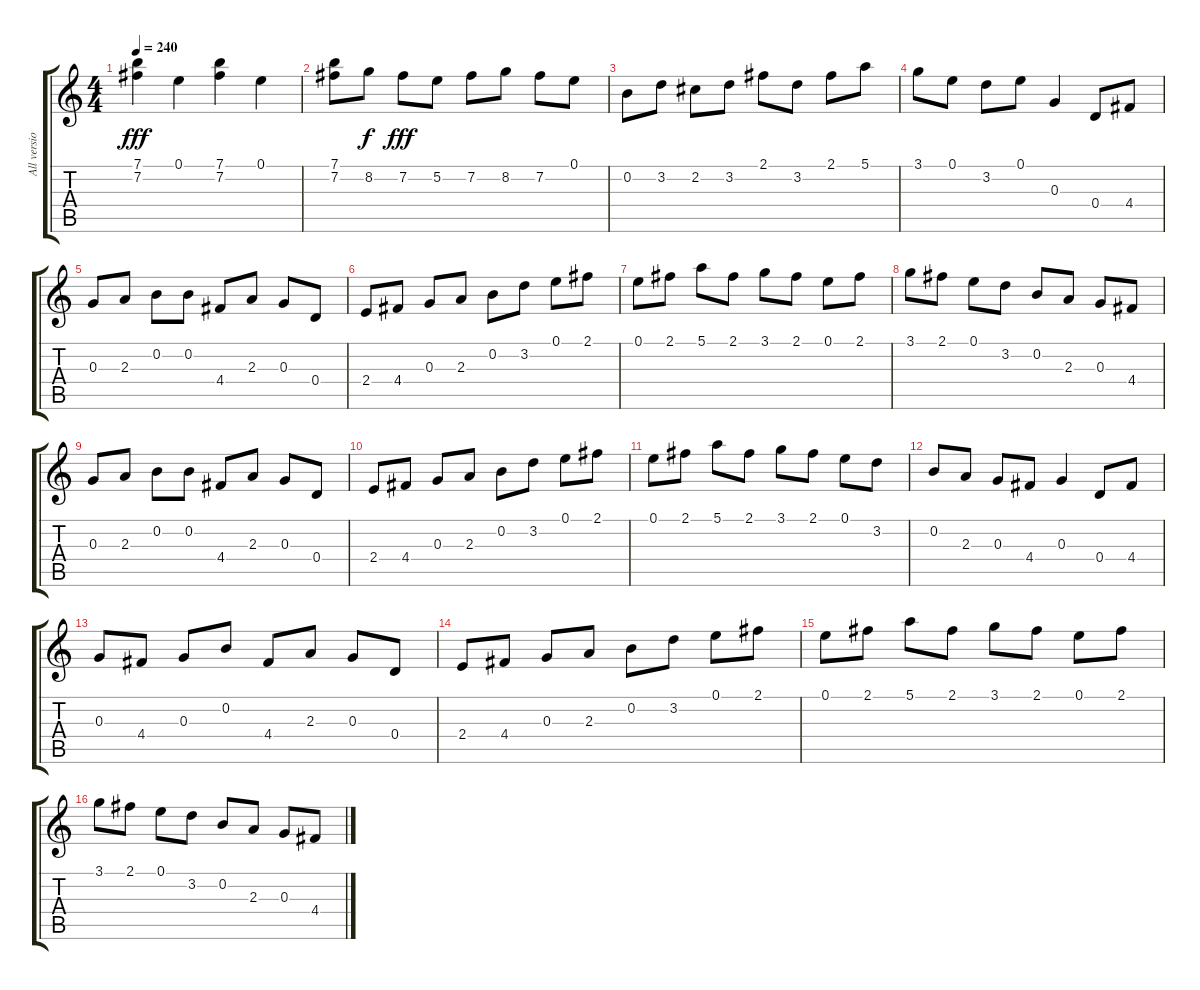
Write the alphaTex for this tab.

\track ("All versions" "All versio") {instrument acousticguitarnylon}
\staff {score tabs}
\tuning (E4 B3 G3 D3 A2 E2) {hide}
\ts (4 4)
\tempo 240
\clef g2
\ks c
(7.1 7.2).4{dy fff} 0.1.4 (7.1 7.2).4 0.1.4 |
(7.1 7.2).8 8.2.8{dy f} 7.2.8{dy fff} 5.2.8 7.2.8 8.2.8 7.2.8 0.1.8 |
0.2.8 3.2.8 2.2.8 3.2.8 2.1.8 3.2.8 2.1.8 5.1.8 |
3.1.8 0.1.8 3.2.8 0.1.8 0.3.4 0.4.8 4.4.8 |
0.3.8 2.3.8 0.2.8 0.2.8 4.4.8 2.3.8 0.3.8 0.4.8 |
2.4.8 4.4.8 0.3.8 2.3.8 0.2.8 3.2.8 0.1.8 2.1.8 |
0.1.8 2.1.8 5.1.8 2.1.8 3.1.8 2.1.8 0.1.8 2.1.8 |
3.1.8 2.1.8 0.1.8 3.2.8 0.2.8 2.3.8 0.3.8 4.4.8 |
0.3.8 2.3.8 0.2.8 0.2.8 4.4.8 2.3.8 0.3.8 0.4.8 |
2.4.8 4.4.8 0.3.8 2.3.8 0.2.8 3.2.8 0.1.8 2.1.8 |
0.1.8 2.1.8 5.1.8 2.1.8 3.1.8 2.1.8 0.1.8 3.2.8 |
0.2.8 2.3.8 0.3.8 4.4.8 0.3.4 0.4.8 4.4.8 |
0.3.8 4.4.8 0.3.8 0.2.8 4.4.8 2.3.8 0.3.8 0.4.8 |
2.4.8 4.4.8 0.3.8 2.3.8 0.2.8 3.2.8 0.1.8 2.1.8 |
0.1.8 2.1.8 5.1.8 2.1.8 3.1.8 2.1.8 0.1.8 2.1.8 |
3.1.8 2.1.8 0.1.8 3.2.8 0.2.8 2.3.8 0.3.8 4.4.8
